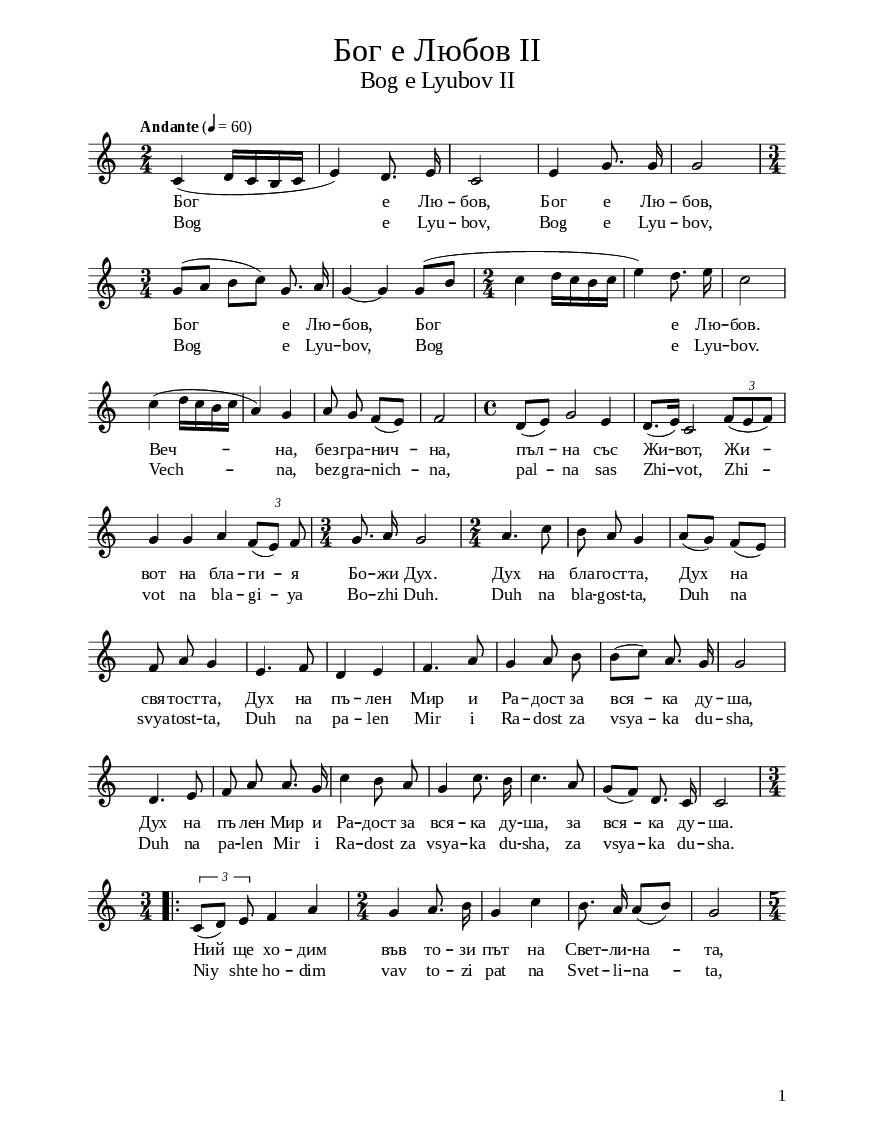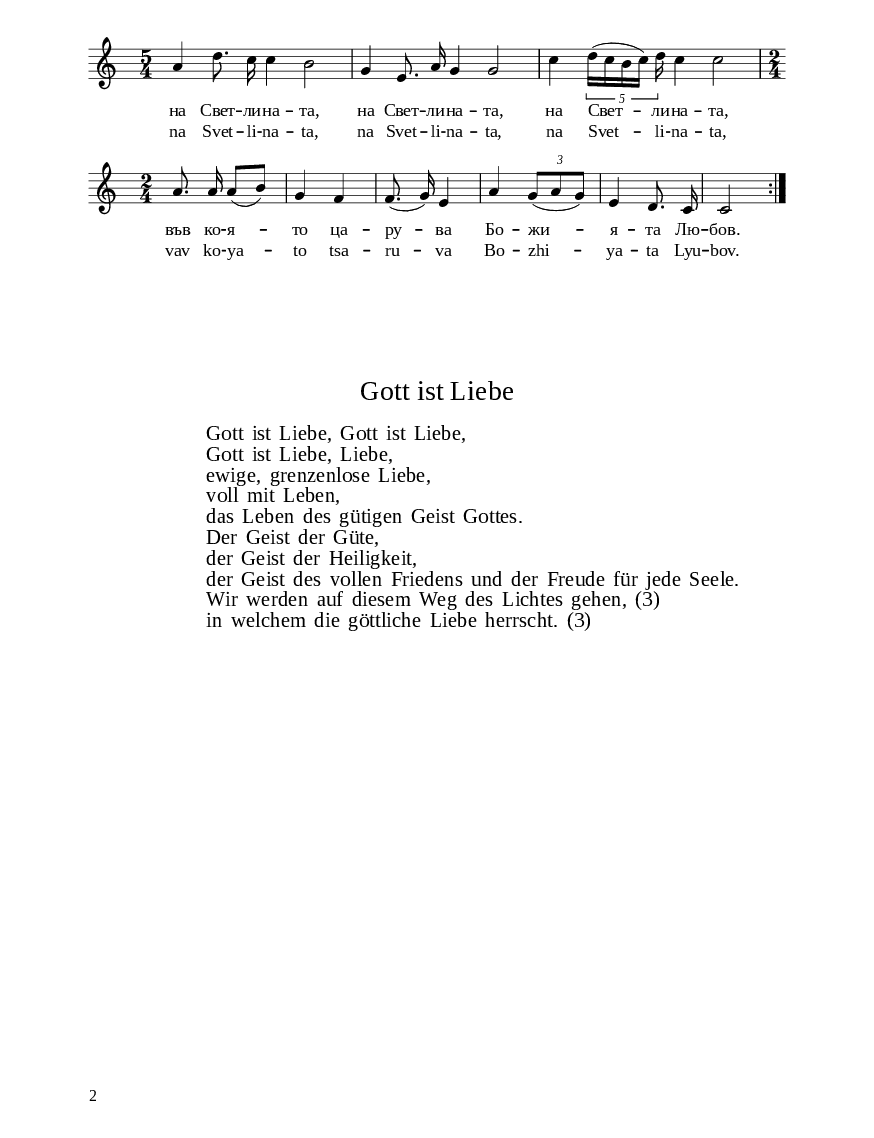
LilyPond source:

\version "2.22.1"

% include paper part and global functions
\include "include/globals.ily"

\bookpart {
  \include "include/bookpart-paper.ily"
  \score {
    \include "include/score-layout.ily"

    \new Voice \absolute {
      \clef treble
      \key c \major
      \time 2/4
      \tempoFunc "Andante" 4 "60"
      \autoBeamOff
      \autoBeamOff
      c'4 (  d'16 [  c'16  b16  c'16 ]
      | % 2
      e'4 )  d'8.  e'16 | % 3
      c'2 | % 4
      e'4  g'8.  g'16 | % 5
      g'2 \break | % 6
      \time 3/4 g'8 ( [  a'8 ]  b'8 [  c''8 ) ]  % 7
      g'8.   a'16 |  g'4 ~  % 8
      g'4  g'8 ( [  b'8 ] | % 9
      \time 2/4 c''4  d''16 [  c''16  b'16
      c''16 ] |
      e''4 )  d''8.  e''16 | % 11
      c''2 \break | % 12
      c''4 (  d''16 [  c''16  b'16
      c''16 ] | % 13
      a'4 )  g'4 | % 14
      a'8  g'8  f'8 ( [  e'8 ) ] | % 15
      f'2 | % 16
      \time 4/4  | % 16
      d'8 ( [  e'8 ) ]  g'2  e'4 | \noBreak % 17
      d'8. ( [  e'16 ) ]  c'2 \once \omit
      TupletBracket
      \times 2/3  {
        f'8 ( [  e'8  f'8 ) ]
      }
      | \break % 18
      g'4  g'4  a'4 \once \omit TupletBracket
      \times 2/3  {
        f'8 ( [  e'8 )  ] f'8
      }
      | % 19
      \time 3/4  | % 19
      g'8.  a'16  g'2 |
      \time 2/4  |
      a'4.  c''8 |  % 21
      b'8  a'8  g'4 |  % 22
      a'8 ( [  g'8 ) ]  f'8 ( [  e'8 ) ]
      | % 23
      f'8  a'8  g'4 | % 24
      e'4.  f'8 | % 25
      d'4  e'4 | % 26
      f'4.  a'8   | % 27
      g'4  a'8  b'8 | % 28
      b'8 ( [  c''8 ) ]  a'8.  g'16 | % 29
      g'2 \break |
      d'4.  e'8 | % 31
      f'8  a'8  a'8.  g'16 | % 32
      c''4  b'8  a'8 | % 33
      g'4  c''8.  b'16 | % 34
      c''4.  a'8 | % 35
      g'8 ( [  f'8 ) ]  d'8.  c'16 | % 36
      c'2 \break
      \repeat volta 2 {
        | % 37
        \time 3/4  | % 37

        \times 2/3  {
          c'8 ( [  d'8 ) ]  e'8
        }
        f'4  a'4 | % 38
        \time 2/4  | % 38
        g'4  a'8.   b'16   | % 39
        g'4  c''4  |
        b'8.  a'16  a'8 ( [  b'8 ) ] | % 41
        g'2  | \pageBreak % 42
        \time 5/4  | % 42
        a'4  d''8.  c''16  c''4
        b'2 | % 43
        g'4  e'8.  a'16  g'4  g'2 | % 44
        c''4
        \times 4/5  {
          d''16 ( [  c''16  b'16
          c''16 )  ] d''16
        }
        c''4  c''2 \break | % 45
        \time 2/4  | % 45
        a'8.  a'16  a'8 ( [  b'8 ) ] | % 46
        g'4  f'4 | % 47
        f'8. (  g'16 )  e'4 | % 48
        a'4 \once \omit TupletBracket
        \times 2/3  {
          g'8 ( [  a'8  g'8 ) ]
        }
        | % 49
        e'4  d'8.  c'16 |
        c'2


      }

    }

      \addlyrics {   Бог е Лю -- бов,
      Бог е Лю -- бов, Бог    е
      Лю -- бов,  Бог
      е Лю -- бов. Веч --
      на, без -- гра -- нич
      -- на, пъл -- на със Жи --
      вот, Жи --  вот на бла -- ги
      -- я Бо -- жи Дух. Дух на бла --
      гост -- та, Дух  на  свя --
      тост -- та, Дух на пъ -- лен Мир
      и Ра -- дост за вся -- ка ду --
      ша, Дух на пъ -- лен Мир и Ра --
      дост за вся -- ка ду -- ша, за
      вся -- ка ду -- ша. Ний  ще
      хо -- дим във то -- зи път на
      Свет -- ли -- на -- та, на Свет --
      ли -- на -- та, на Свет -- ли -- на --
      та, на Свет --   ли -- на --
      та, във ко -- я -- то ца -- ру
      -- ва Бо -- жи --  я -- та
      Лю -- бов.}
    \addlyrics {Bog e Lyu -- bov,
      Bog e Lyu -- bov, Bog    e
      Lyu -- bov,  Bog
      e Lyu -- bov. Vech --
      na, bez -- gra -- nich
      -- na, pal -- na sas Zhi --
      vot, Zhi --  vot na bla -- gi
      -- ya Bo -- zhi Duh. Duh na bla --
      gost -- ta, Duh  na  svya --
      tost -- ta, Duh na pa -- len Mir
      i Ra -- dost za vsya -- ka du --
      sha, Duh na pa -- len Mir i Ra --
      dost za vsya -- ka du -- sha, za
      vsya -- ka du -- sha. Niy  shte
      ho -- dim vav to -- zi pat na
      Svet -- li -- na -- ta, na Svet --
      li -- na -- ta, na Svet -- li -- na --
      ta, na Svet --   li -- na --
      ta, vav ko -- ya -- to tsa -- ru
      -- va Bo -- zhi --  ya -- ta
      Lyu -- bov.}

    \header {
      title = \titleFunc "Бог е Любов II" "Bog e Lyubov II"
    }

    \midi{}

  } % score

  \markup \empty-three

  % include foreign translation(s) of the song
  \version "2.22.1"

\markup \fill-line { \fontsize #deTitleFontSize "Gott ist Liebe" }
\markup \null
\markup \null
\markup \fontsize #deCoupletFontSize {
  \hspace #10
  \override #`(baseline-skip . ,deCoupletBaselineSkip)
  \column {


    \line { " "  Gott ist Liebe, Gott ist Liebe, }

    \line { " " Gott ist Liebe, Liebe,}

    \line { " " ewige, grenzenlose Liebe, }

    \line { " " voll mit Leben, }

    \line { " " das Leben des gütigen Geist Gottes. }

    \line { " " Der Geist der Güte, }

    \line { " " der Geist der Heiligkeit,}

    \line { " " der Geist des vollen Friedens und der Freude für jede Seele.}

    \line { " " Wir werden auf diesem Weg des Lichtes gehen, (3)  }
    \line { " " in welchem die göttliche Liebe herrscht. (3)}



  }


}


} % bookpart

% Più mosso
%
